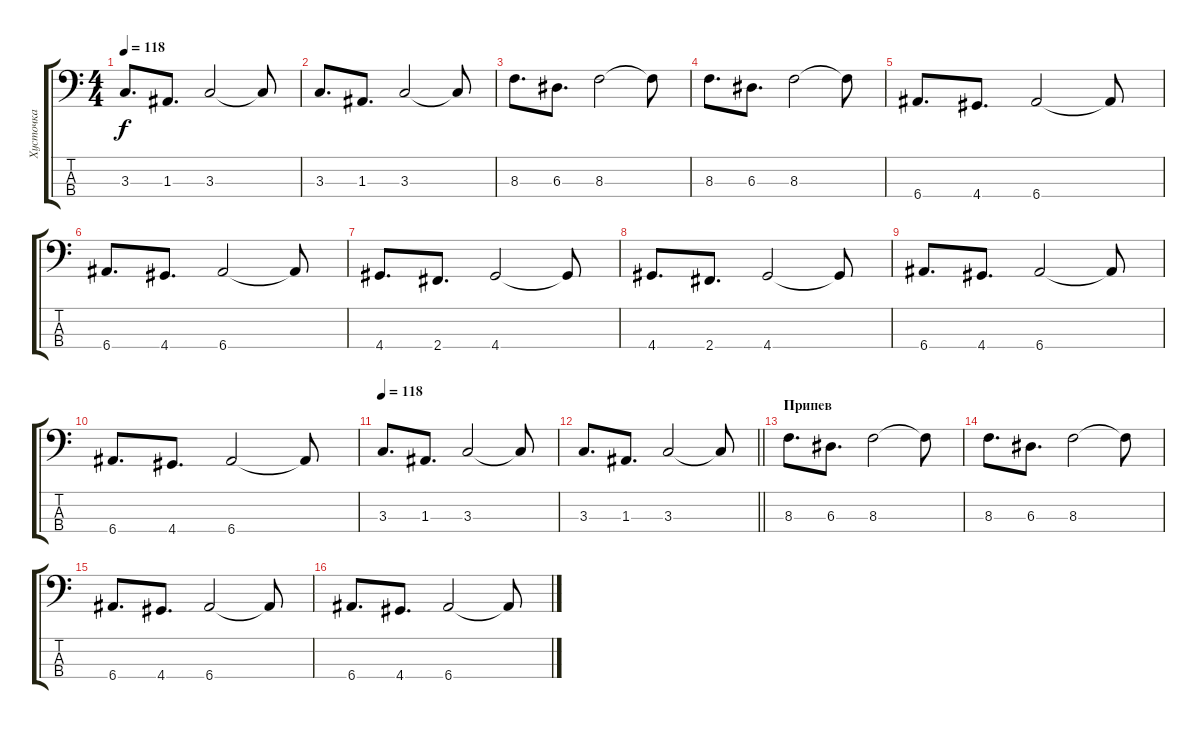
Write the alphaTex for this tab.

\track ("Хусточка" "Хусточка") {instrument electricbassfinger}
\staff {score tabs}
\tuning (G2 D2 A1 E1) {hide}
\ts (4 4)
\tempo 118
\clef f4
\ks c
3.3.8{d dy f} 1.3.8{d} 3.3.2 3.3{t}.8 |
3.3.8{d} 1.3.8{d} 3.3.2 3.3{t}.8 |
8.3.8{d} 6.3.8{d} 8.3.2 8.3{t}.8 |
8.3.8{d} 6.3.8{d} 8.3.2 8.3{t}.8 |
6.4.8{d} 4.4.8{d} 6.4.2 6.4{t}.8 |
6.4.8{d} 4.4.8{d} 6.4.2 6.4{t}.8 |
4.4.8{d} 2.4.8{d} 4.4.2 4.4{t}.8 |
4.4.8{d} 2.4.8{d} 4.4.2 4.4{t}.8 |
6.4.8{d} 4.4.8{d} 6.4.2 6.4{t}.8 |
6.4.8{d} 4.4.8{d} 6.4.2 6.4{t}.8 |
\tempo 118
3.3.8{d} 1.3.8{d} 3.3.2 3.3{t}.8 |
\barLineRight lightlight
3.3.8{d} 1.3.8{d} 3.3.2 3.3{t}.8 |
\section ("" "Припев")
8.3.8{d} 6.3.8{d} 8.3.2 8.3{t}.8 |
8.3.8{d} 6.3.8{d} 8.3.2 8.3{t}.8 |
6.4.8{d} 4.4.8{d} 6.4.2 6.4{t}.8 |
6.4.8{d} 4.4.8{d} 6.4.2 6.4{t}.8
